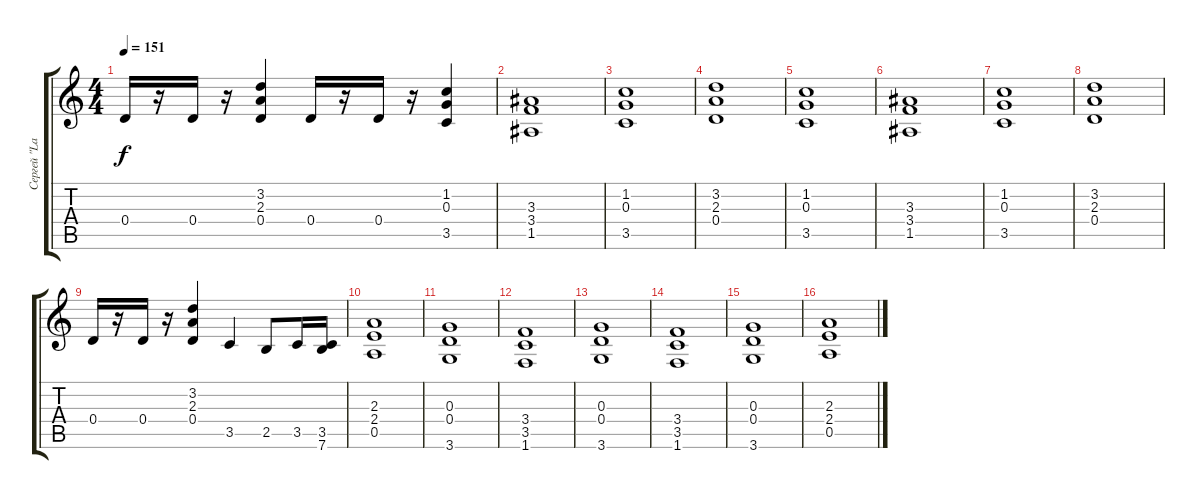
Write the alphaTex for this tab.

\track ("Сергей \"Lazar\"" "Сергей \"La") {instrument overdrivenguitar}
\staff {score tabs}
\tuning (E4 B3 G3 D3 A2 E2) {hide}
\ts (4 4)
\tempo 151
\clef g2
\ks c
0.4.16{dy f} r.16 0.4.16 r.16 (3.2 2.3 0.4).4 0.4.16 r.16 0.4.16 r.16 (1.2 0.3 3.5).4 |
(3.3 3.4 1.5).1 |
(1.2 0.3 3.5).1 |
(3.2 2.3 0.4).1 |
(1.2 0.3 3.5).1 |
(3.3 3.4 1.5).1 |
(1.2 0.3 3.5).1 |
(3.2 2.3 0.4).1 |
0.4.16 r.16 0.4.16 r.16 (3.2 2.3 0.4).4 3.5.4 2.5.8 3.5.16 (3.5 7.6).16 |
(2.3 2.4 0.5).1 |
(0.3 0.4 3.6).1 |
(3.4 3.5 1.6).1 |
(0.3 0.4 3.6).1 |
(3.4 3.5 1.6).1 |
(0.3 0.4 3.6).1 |
(2.3 2.4 0.5).1
